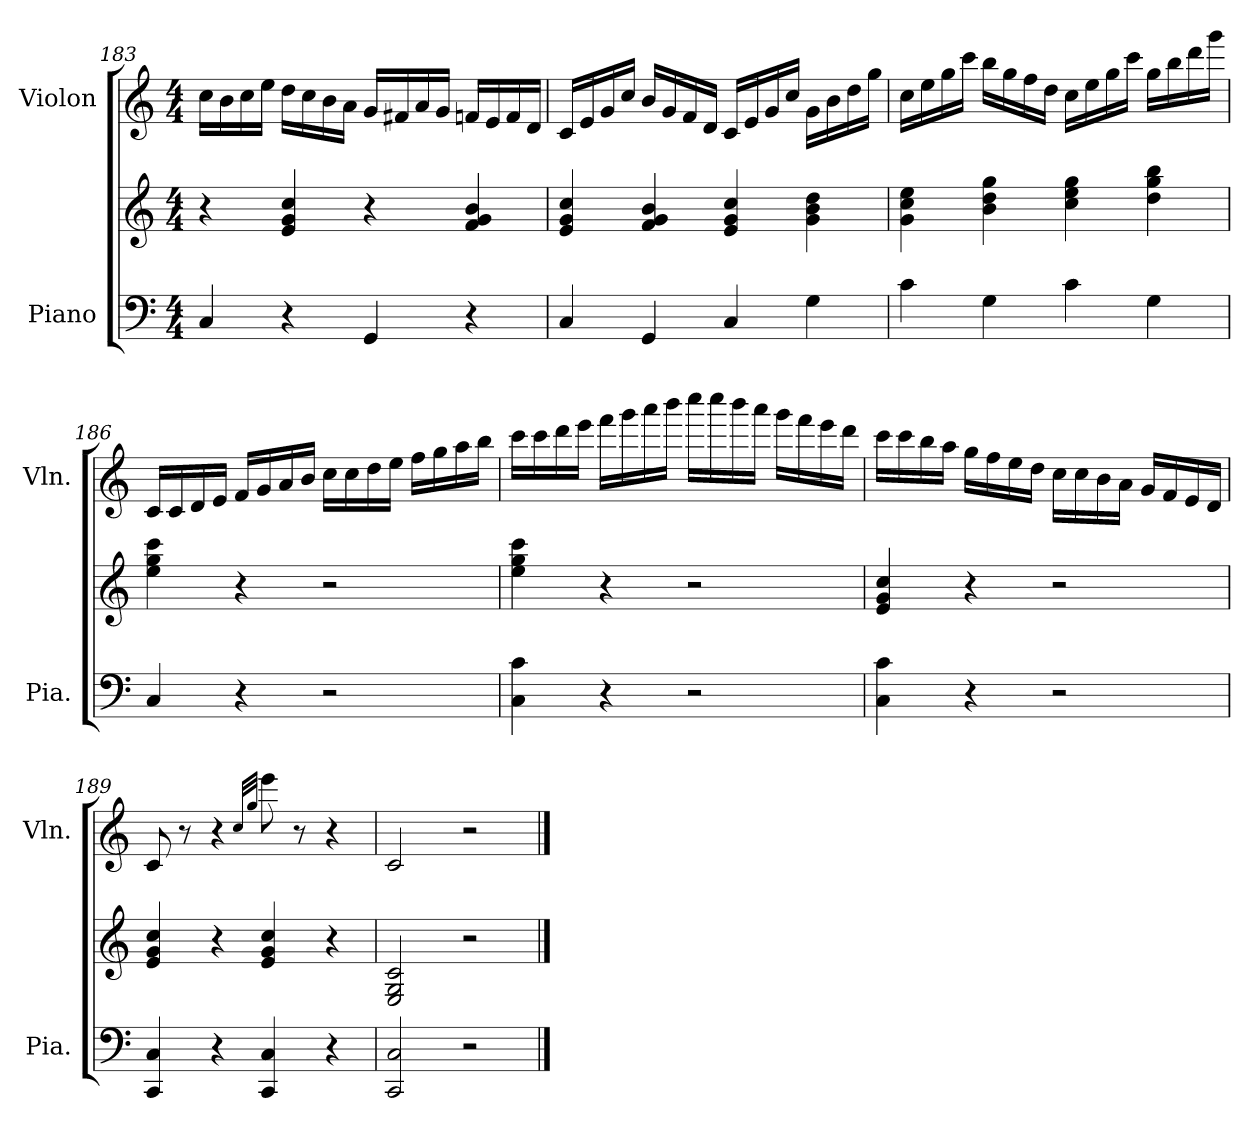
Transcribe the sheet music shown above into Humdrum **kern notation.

**kern	**kern	**kern
*part2	*part2	*part1
*staff3	*staff2	*staff1
*I"Piano	*	*I"Violon
*I'Pia.	*	*I'Vln.
*clefF4	*clefG2	*clefG2
*k[]	*k[]	*k[]
*M4/4	*M4/4	*M4/4
=183	=183	=183
4C/	4r	16cc\LL
.	.	16b\
.	.	16cc\
.	.	16ee\JJ
4r	4e/ 4g/ 4cc/	16dd\LL
.	.	16cc\
.	.	16b\
.	.	16a\JJ
4GG/	4r	16g/LL
.	.	16f#X/
.	.	16a/
.	.	16g/JJ
4r	4f/ 4g/ 4b/	16fn/LL
.	.	16e/
.	.	16f/
.	.	16d/JJ
!!LO:LB:g=z
=184	=184	=184
*	*	*MM105
4C/	4e/ 4g/ 4cc/	16c/LL
.	.	16e/
.	.	16g/
.	.	16cc/JJ
4GG/	4f/ 4g/ 4b/	16b/LL
.	.	16g/
.	.	16f/
.	.	16d/JJ
4C/	4e/ 4g/ 4cc/	16c/LL
.	.	16e/
.	.	16g/
.	.	16cc/JJ
4G\	4g\ 4b\ 4dd\	16g\LL
.	.	16b\
.	.	16dd\
.	.	16gg\JJ
=185	=185	=185
4c\	4g\ 4cc\ 4ee\	16cc\LL
.	.	16ee\
.	.	16gg\
.	.	16ccc\JJ
4G\	4b\ 4dd\ 4gg\	16bb\LL
.	.	16gg\
.	.	16ff\
.	.	16dd\JJ
4c\	4cc\ 4ee\ 4gg\	16cc\LL
.	.	16ee\
.	.	16gg\
.	.	16ccc\JJ
4G\	4dd\ 4gg\ 4bb\	16gg\LL
.	.	16bb\
.	.	16ddd\
.	.	16ggg\JJ
!!LO:LB:g=z
=186	=186	=186
4C/	4ee\ 4gg\ 4ccc\	16c/LL
.	.	16c/
.	.	16d/
.	.	16e/JJ
4r	4r	16f/LL
.	.	16g/
.	.	16a/
.	.	16b/JJ
2r	2r	16cc\LL
.	.	16cc\
.	.	16dd\
.	.	16ee\JJ
.	.	16ff\LL
.	.	16gg\
.	.	16aa\
.	.	16bb\JJ
=187	=187	=187
4C\ 4c\	4ee\ 4gg\ 4ccc\	16ccc\LL
.	.	16ccc\
.	.	16ddd\
.	.	16eee\JJ
4r	4r	16fff\LL
.	.	16ggg\
.	.	16aaa\
.	.	16bbb\JJ
2r	2r	16cccc\LL
.	.	16cccc\
.	.	16bbb\
.	.	16aaa\JJ
.	.	16ggg\LL
.	.	16fff\
.	.	16eee\
.	.	16ddd\JJ
!!LO:LB:g=z
=188	=188	=188
4C\ 4c\	4e/ 4g/ 4cc/	16ccc\LL
.	.	16ccc\
.	.	16bb\
.	.	16aa\JJ
4r	4r	16gg\LL
.	.	16ff\
.	.	16ee\
.	.	16dd\JJ
2r	2r	16cc\LL
.	.	16cc\
.	.	16b\
.	.	16a\JJ
.	.	16g/LL
.	.	16f/
.	.	16e/
.	.	16d/JJ
=189	=189	=189
4CC/ 4C/	4e/ 4g/ 4cc/	8c/
.	.	8r
4r	4r	4r
.	.	32qcc/LLL
.	.	32qgg/JJJ
4CC/ 4C/	4e/ 4g/ 4cc/	8eee\
.	.	8r
4r	4r	4r
=190	=190	=190
2CC/ 2C/	2E/ 2G/ 2c/	2c/
2r	2r	2r
==	==	==
*-	*-	*-
